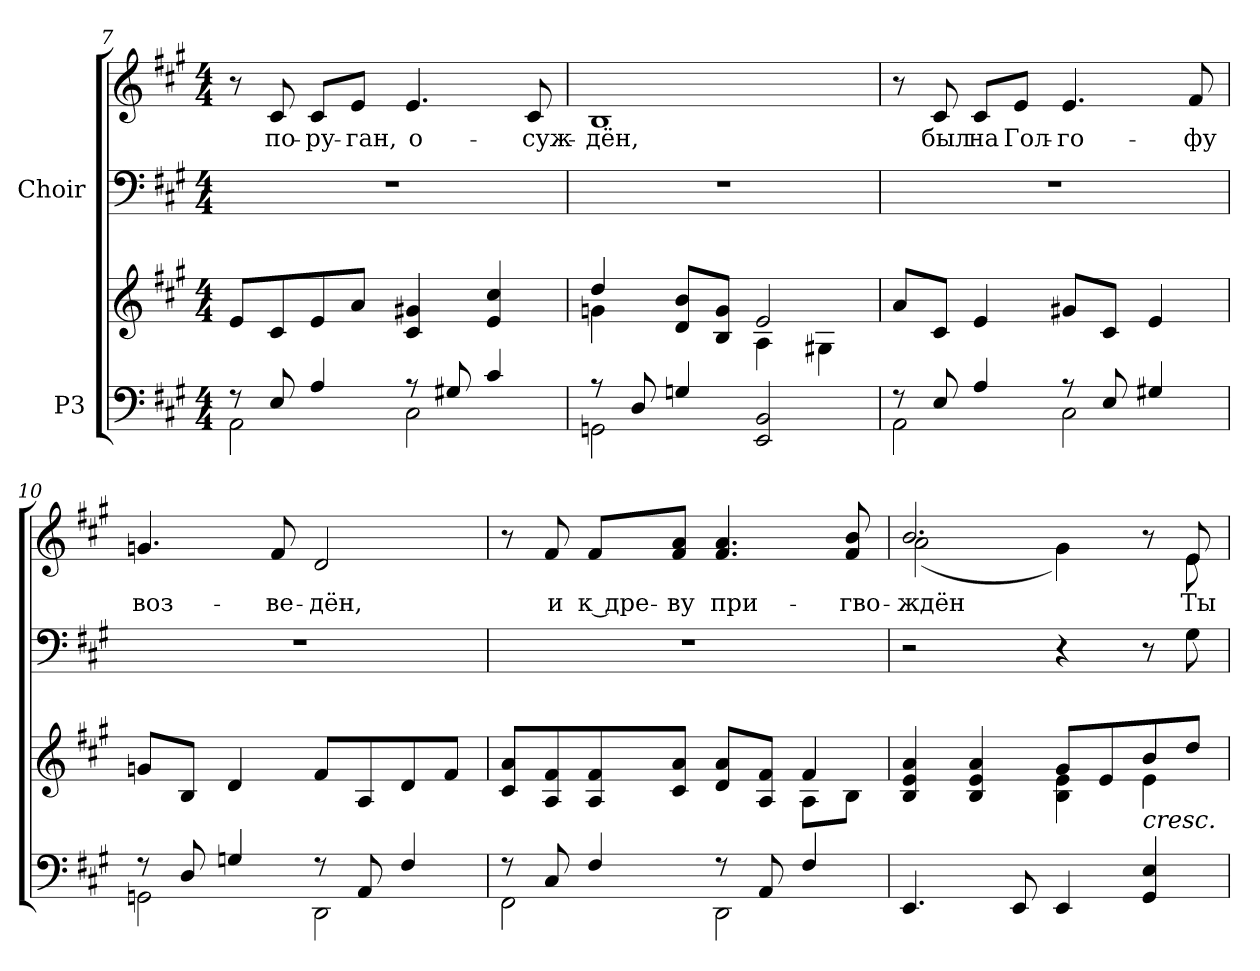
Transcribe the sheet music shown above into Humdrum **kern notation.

**kern	**kern	**dynam	**kern	**kern	**text	**dynam
*part2	*part2	*part2	*part1	*part1	*part1	*part1
*staff4	*staff3	*staff3/4	*staff2	*staff1	*staff1	*staff1/2
*I"P3	*	*	*I"Choir	*	*	*
*clefF4	*clefG2	*	*clefF4	*clefG2	*	*
*k[f#c#g#]	*k[f#c#g#]	*	*k[f#c#g#]	*k[f#c#g#]	*	*
*A:	*A:	*	*A:	*A:	*	*
*M4/4	*M4/4	*	*M4/4	*M4/4	*	*
=7	=7	=7	=7	=7	=7	=7
*^	*	*	*	*	*	*
8r	2AAi\	8ei/L	.	1r	8r	.	.
!	!	!	!	!	!	!LO:LY:b:color=#000000	!
8Ei/	.	8c#i/	.	.	8c#i/	по-	.
!	!	!	!	!	!	!LO:LY:b:color=#000000	!
4Ai/	.	8ei/	.	.	8c#i/L	-ру-	.
!	!	!	!	!	!	!LO:LY:b:color=#000000	!
.	.	8ai/J	.	.	8ei/J	-ган,	.
!	!	!	!	!	!	!LO:LY:b:color=#000000	!
8r	2C#i\	4c#i/ 4g#Xi	.	.	4.ei/	о-	.
8G#Xi/	.	.	.	.	.	.	.
4c#i/	.	4ei/ 4cc#i	.	.	.	.	.
!	!	!	!	!	!	!LO:LY:b:color=#000000	!
.	.	.	.	.	8c#i/	-суж-	.
=8	=8	=8	=8	=8	=8	=8	=8
*	*	*^	*	*	*	*	*
!	!	!	!	!	!	!	!LO:LY:b:color=#000000	!
8r	2GGni\	4ddi/	4gni\	.	1r	1Bi	-дён,	.
8Di/	.	.	.	.	.	.	.	.
4Gni/	.	8di/ 8biL	4ryy	.	.	.	.	.
.	.	8Bi/ 8giJ	.	.	.	.	.	.
2EEi/ 2BBi	2ryy	2ei/	4Ai\	.	.	.	.	.
.	.	.	4G#Xi\	.	.	.	.	.
*	*	*v	*v	*	*	*	*	*
!!LO:LB:g=z
=9	=9	=9	=9	=9	=9	=9	=9
8r	2AAi\	8ai/L	.	1r	8r	.	.
!	!	!	!	!	!	!LO:LY:b:color=#000000	!
8Ei/	.	8c#i/J	.	.	8c#i/	был	.
!	!	!	!	!	!	!LO:LY:b:color=#000000	!
4Ai/	.	4ei/	.	.	8c#i/L	на	.
!	!	!	!	!	!	!LO:LY:b:color=#000000	!
.	.	.	.	.	8ei/J	Гол-	.
!	!	!	!	!	!	!LO:LY:b:color=#000000	!
8r	2C#i\	8g#Xi/L	.	.	4.ei/	-го-	.
8Ei/	.	8c#i/J	.	.	.	.	.
4G#Xi/	.	4ei/	.	.	.	.	.
!	!	!	!	!	!	!LO:LY:b:color=#000000	!
.	.	.	.	.	8f#i/	-фу	.
=10	=10	=10	=10	=10	=10	=10	=10
!	!	!	!	!	!	!LO:LY:b:color=#000000	!
8r	2GGni\	8gni/L	.	1r	4.gni/	воз-	.
8Di/	.	8Bi/J	.	.	.	.	.
4Gni/	.	4di/	.	.	.	.	.
!	!	!	!	!	!	!LO:LY:b:color=#000000	!
.	.	.	.	.	8f#i/	-ве-	.
!	!	!	!	!	!	!LO:LY:b:color=#000000	!
8r	2DDi\	8f#i/L	.	.	2di/	-дён,	.
8AAi/	.	8Ai/	.	.	.	.	.
4F#i/	.	8di/	.	.	.	.	.
.	.	8f#i/J	.	.	.	.	.
=11	=11	=11	=11	=11	=11	=11	=11
*	*	*^	*	*	*	*	*
8r	2FF#i\	8c#i/ 8aiL	2ryy	.	1r	8r	.	.
!	!	!	!	!	!	!	!LO:LY:b:color=#000000	!
8C#i/	.	8Ai/ 8f#i	.	.	.	8f#i/	и	.
!	!	!	!	!	!	!	!LO:LY:b:color=#000000	!
4F#i/	.	8Ai/ 8f#i	.	.	.	8f#i/L	к дре-	.
!	!	!	!	!	!	!	!LO:LY:b:color=#000000	!
.	.	8c#i/ 8aiJ	.	.	.	8f#i/ 8ai/J	-ву	.
!	!	!	!	!	!	!	!LO:LY:b:color=#000000	!
8r	2DDi\	8di/ 8aiL	4ryy	.	.	4.f#i/ 4.ai	при-	.
8AAi/	.	8Ai/ 8f#iJ	.	.	.	.	.	.
4F#i/	.	4f#i/	8Ai\L	.	.	.	.	.
!	!	!	!	!	!	!	!LO:LY:b:color=#000000	!
.	.	.	8Bi\J	.	.	8f#i/ 8bi	-гво-	.
*v	*v	*	*	*	*	*	*	*
=12	=12	=12	=12	=12	=12	=12	=12
!	!	!	!	!	!	!LO:LY:b:color=#000000	!
*	*	*	*	*	*^	*	*
4.EEi/	4Bi/ 4ei 4ai	2ryy	.	2r	2.bi/	(2ai\	-ждён	.
.	4Bi/ 4ei 4ai	.	.	.	.	.	.	.
8EEi/	.	.	[	.	.	.	.	.
4EEi/	8g#i/L	4Bi\ 4ei	.	4r	.	4g#i\)	.	.
.	8ei/	.	.	.	.	.	.	.
!	!	!	!LO:HP:b	!	!	!	!	!
4GG#i/ 4Ei	8bi/	4ei\	<	8r	8r	8ryy	.	.
!	!	!	!	!	!	!	!LO:LY:b:color=#000000	!
.	8ddi/J	.	.	8G#i\	8ei/	8ei\	Ты	mp mp
*	*v	*v	*	*	*v	*v	*	*
=	=	=	=	=	=	=
*-	*-	*-	*-	*-	*-	*-
